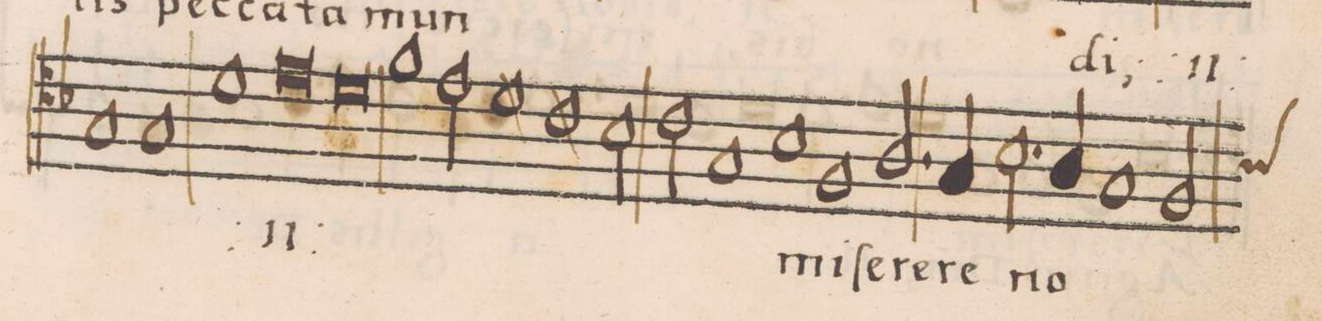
**kern	**text
*I"TENOR	*
*clefC4	*
*k[b-]	*
*met(C|)	*
*M2/1	*
1G/	.
=16-	=16-
1G/	-di
1d\	pec-
=17-	=17-
0e\	-ca-
=18-	=18-
0d\	-ta
=19-	=19-
1f\	mun-
2e\	.
1d\	.
=20-	=20-
1c\	.
2B-\	.
=21-	=21-
2c\	.
1G/	-di
*	*Xij
1B-\	.
=22-	=22-
1F/	mi-
2.A/	-ſe-
=23-	=23-
4G/	-re
2.B-\	no-
4A/	.
1G/	.
=24-	=24-
*custos:B-	*
2F/	.
*-	*-
